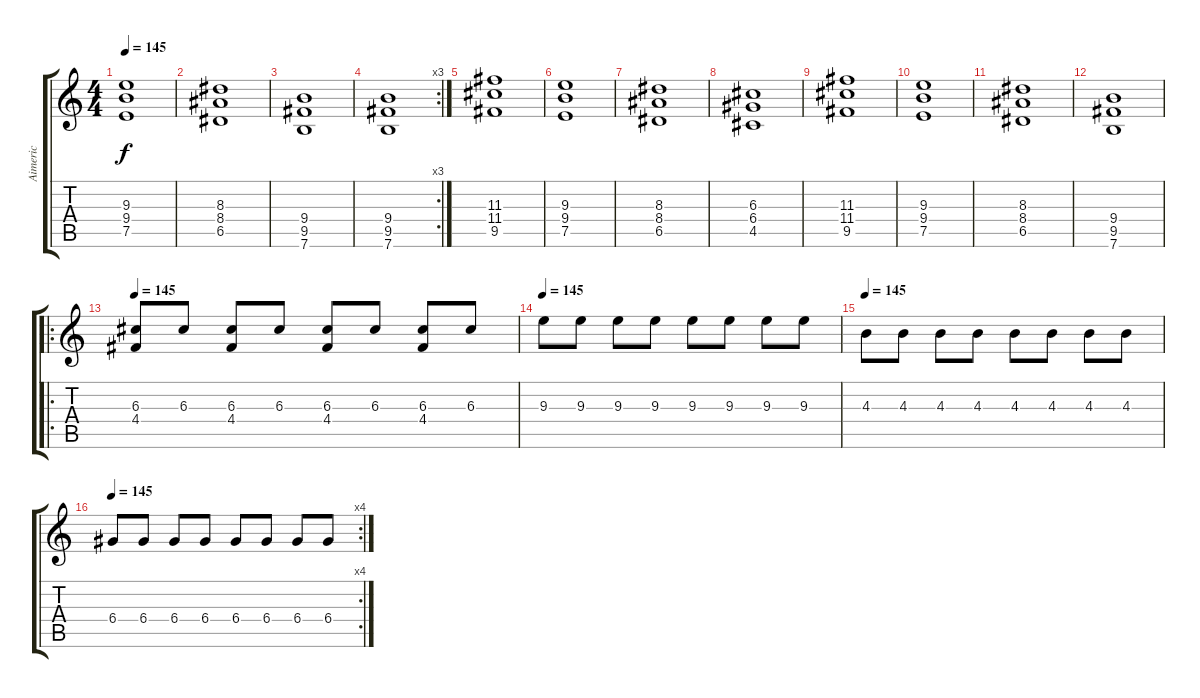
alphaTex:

\track ("Aimeric" "Aimeric") {instrument distortionguitar}
\staff {score tabs}
\tuning (E4 B3 G3 D3 A2 E2) {hide}
\ts (4 4)
\tempo 145
\clef g2
\ks c
(9.3 9.4 7.5).1{dy f} |
(8.3 8.4 6.5).1 |
(9.4 9.5 7.6).1 |
\rc 3
(9.4 9.5 7.6).1 |
(11.3 11.4 9.5).1 |
(9.3 9.4 7.5).1 |
(8.3 8.4 6.5).1 |
(6.3 6.4 4.5).1 |
(11.3 11.4 9.5).1 |
(9.3 9.4 7.5).1 |
(8.3 8.4 6.5).1 |
(9.4 9.5 7.6).1 |
\ro
\tempo 145
(6.3 4.4).8 6.3.8 (6.3 4.4).8 6.3.8 (6.3 4.4).8 6.3.8 (6.3 4.4).8 6.3.8 |
\tempo 145
9.3.8 9.3.8 9.3.8 9.3.8 9.3.8 9.3.8 9.3.8 9.3.8 |
\tempo 145
4.3.8 4.3.8 4.3.8 4.3.8 4.3.8 4.3.8 4.3.8 4.3.8 |
\rc 4
\tempo 145
6.4.8 6.4.8 6.4.8 6.4.8 6.4.8 6.4.8 6.4.8 6.4.8
